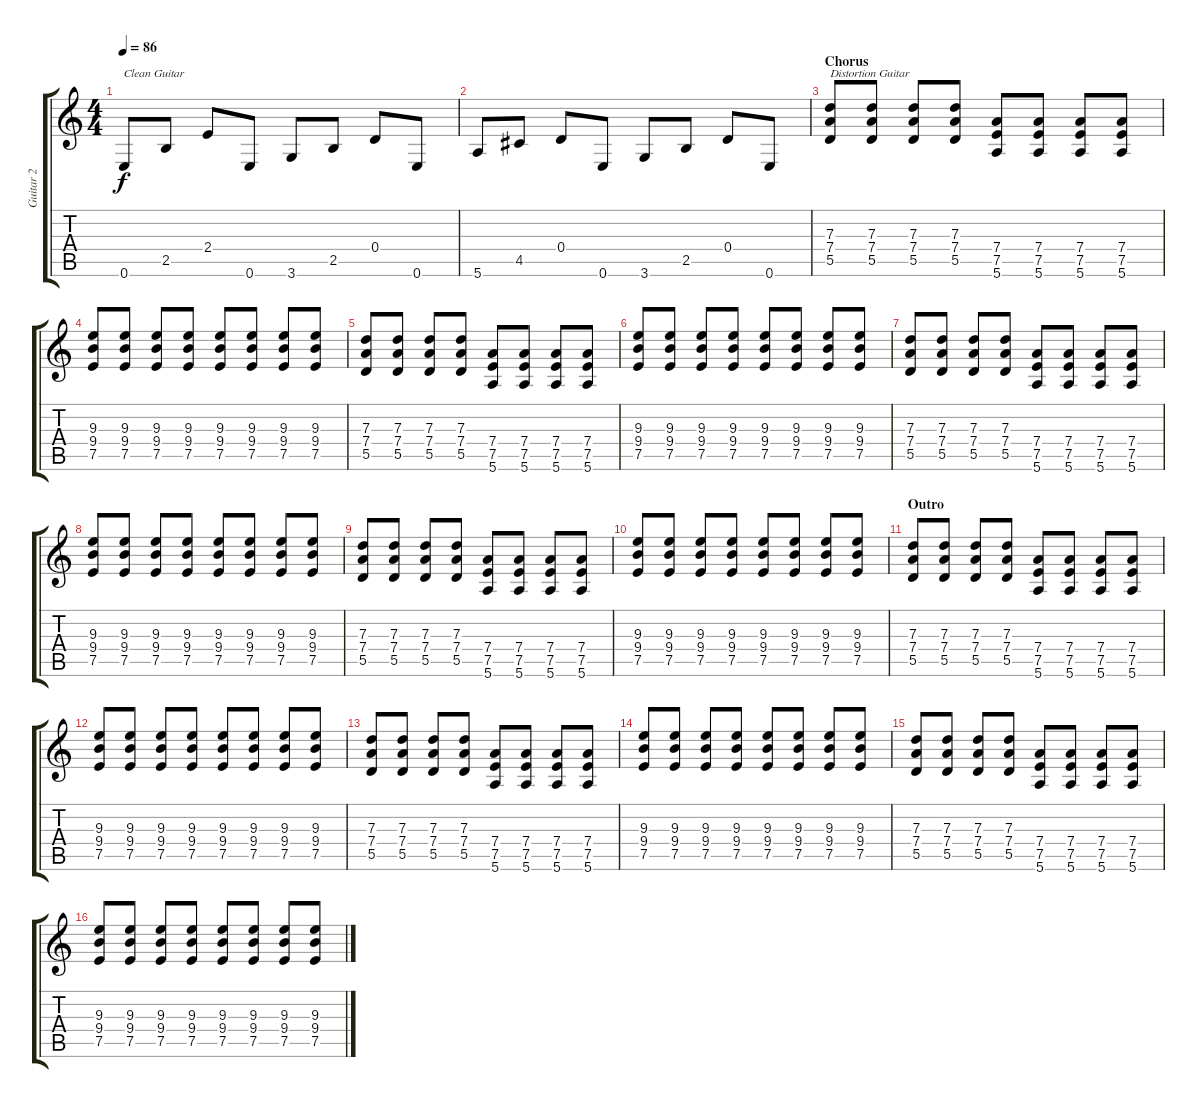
\track ("Guitar 2" "Guitar 2") {instrument distortionguitar}
\staff {score tabs}
\tuning (E4 B3 G3 D3 A2 E2) {hide}
\ts (4 4)
\tempo 86
\clef g2
\ks c
0.6.8{txt "Clean Guitar" dy f instrument acousticguitarsteel} 2.5.8 2.4.8 0.6.8 3.6.8 2.5.8 0.4.8 0.6.8 |
5.6.8 4.5.8 0.4.8 0.6.8 3.6.8 2.5.8 0.4.8 0.6.8 |
\section ("" "Chorus")
(7.3 7.4 5.5).8{txt "Distortion Guitar" instrument distortionguitar} (7.3 7.4 5.5).8 (7.3 7.4 5.5).8 (7.3 7.4 5.5).8 (7.4 7.5 5.6).8 (7.4 7.5 5.6).8 (7.4 7.5 5.6).8 (7.4 7.5 5.6).8 |
(9.3 9.4 7.5).8 (9.3 9.4 7.5).8 (9.3 9.4 7.5).8 (9.3 9.4 7.5).8 (9.3 9.4 7.5).8 (9.3 9.4 7.5).8 (9.3 9.4 7.5).8 (9.3 9.4 7.5).8 |
(7.3 7.4 5.5).8 (7.3 7.4 5.5).8 (7.3 7.4 5.5).8 (7.3 7.4 5.5).8 (7.4 7.5 5.6).8 (7.4 7.5 5.6).8 (7.4 7.5 5.6).8 (7.4 7.5 5.6).8 |
(9.3 9.4 7.5).8 (9.3 9.4 7.5).8 (9.3 9.4 7.5).8 (9.3 9.4 7.5).8 (9.3 9.4 7.5).8 (9.3 9.4 7.5).8 (9.3 9.4 7.5).8 (9.3 9.4 7.5).8 |
(7.3 7.4 5.5).8 (7.3 7.4 5.5).8 (7.3 7.4 5.5).8 (7.3 7.4 5.5).8 (7.4 7.5 5.6).8 (7.4 7.5 5.6).8 (7.4 7.5 5.6).8 (7.4 7.5 5.6).8 |
(9.3 9.4 7.5).8 (9.3 9.4 7.5).8 (9.3 9.4 7.5).8 (9.3 9.4 7.5).8 (9.3 9.4 7.5).8 (9.3 9.4 7.5).8 (9.3 9.4 7.5).8 (9.3 9.4 7.5).8 |
(7.3 7.4 5.5).8 (7.3 7.4 5.5).8 (7.3 7.4 5.5).8 (7.3 7.4 5.5).8 (7.4 7.5 5.6).8 (7.4 7.5 5.6).8 (7.4 7.5 5.6).8 (7.4 7.5 5.6).8 |
(9.3 9.4 7.5).8 (9.3 9.4 7.5).8 (9.3 9.4 7.5).8 (9.3 9.4 7.5).8 (9.3 9.4 7.5).8 (9.3 9.4 7.5).8 (9.3 9.4 7.5).8 (9.3 9.4 7.5).8 |
\section ("" "Outro")
(7.3 7.4 5.5).8 (7.3 7.4 5.5).8 (7.3 7.4 5.5).8 (7.3 7.4 5.5).8 (7.4 7.5 5.6).8 (7.4 7.5 5.6).8 (7.4 7.5 5.6).8 (7.4 7.5 5.6).8 |
(9.3 9.4 7.5).8 (9.3 9.4 7.5).8 (9.3 9.4 7.5).8 (9.3 9.4 7.5).8 (9.3 9.4 7.5).8 (9.3 9.4 7.5).8 (9.3 9.4 7.5).8 (9.3 9.4 7.5).8 |
(7.3 7.4 5.5).8 (7.3 7.4 5.5).8 (7.3 7.4 5.5).8 (7.3 7.4 5.5).8 (7.4 7.5 5.6).8 (7.4 7.5 5.6).8 (7.4 7.5 5.6).8 (7.4 7.5 5.6).8 |
(9.3 9.4 7.5).8 (9.3 9.4 7.5).8 (9.3 9.4 7.5).8 (9.3 9.4 7.5).8 (9.3 9.4 7.5).8 (9.3 9.4 7.5).8 (9.3 9.4 7.5).8 (9.3 9.4 7.5).8 |
(7.3 7.4 5.5).8 (7.3 7.4 5.5).8 (7.3 7.4 5.5).8 (7.3 7.4 5.5).8 (7.4 7.5 5.6).8 (7.4 7.5 5.6).8 (7.4 7.5 5.6).8 (7.4 7.5 5.6).8 |
(9.3 9.4 7.5).8 (9.3 9.4 7.5).8 (9.3 9.4 7.5).8 (9.3 9.4 7.5).8 (9.3 9.4 7.5).8 (9.3 9.4 7.5).8 (9.3 9.4 7.5).8 (9.3 9.4 7.5).8
